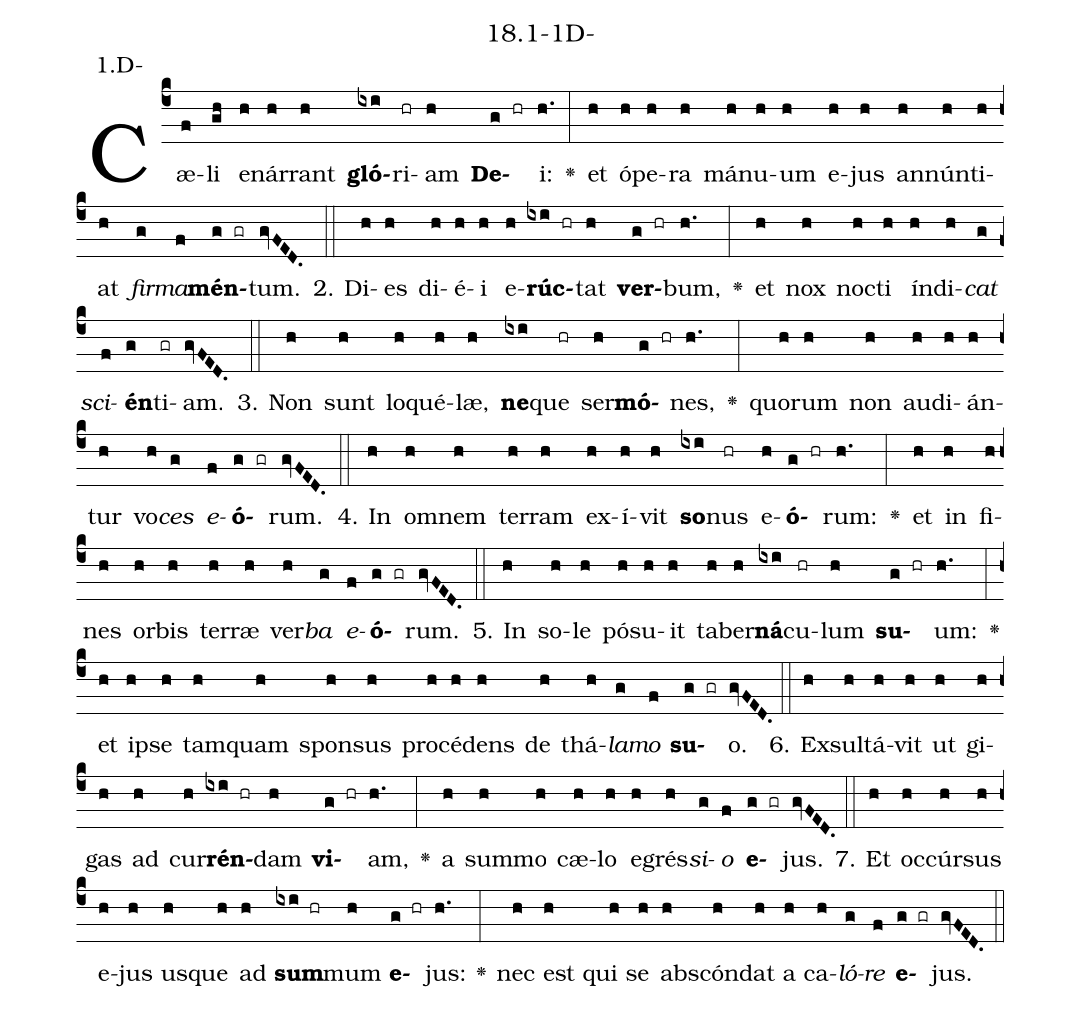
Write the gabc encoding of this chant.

name: 18.1-1D-;
annotation: 1.D-;
%%
(c4)Cæ(f)li(gh) e(h)nár(h)rant(h) <b>gló</b>(ixi)ri(hr)am(h) <b>De</b>(g hr)i:(h.) <v>\greheightstar</v>(:) et(h) ó(h)pe(h)ra(h) má(h)nu(h)um(h) e(h)jus(h) an(h)nún(h)ti(h)at(h) <i>fir</i>(g)<i>ma</i>(f)<b>mén</b>(g gr)tum.(gvFED.) (::)
2. Di(h)es(h) di(h)é(h)i(h) e(h)<b>rúc</b>(ixi hr)tat(h) <b>ver</b>(g hr)bum,(h.) <v>\greheightstar</v>(:) et(h) nox(h) noc(h)ti(h) ín(h)di(h)<i>cat</i>(g) <i>sci</i>(f)<b>én</b>(g)ti(gr)am.(gvFED.) (::)
3. Non(h) sunt(h) lo(h)qué(h)læ,(h) <b>ne</b>(ixi)que(hr) ser(h)<b>mó</b>(g hr)nes,(h.) <v>\greheightstar</v>(:) quo(h)rum(h) non(h) au(h)di(h)án(h)tur(h) vo(h)<i>ces</i>(g) <i>e</i>(f)<b>ó</b>(g gr)rum.(gvFED.) (::)
4. In(h) om(h)nem(h) ter(h)ram(h) ex(h)í(h)vit(h) <b>so</b>(ixi)nus(hr) e(h)<b>ó</b>(g hr)rum:(h.) <v>\greheightstar</v>(:) et(h) in(h) fi(h)nes(h) or(h)bis(h) ter(h)ræ(h) ver(h)<i>ba</i>(g) <i>e</i>(f)<b>ó</b>(g gr)rum.(gvFED.) (::)
5. In(h) so(h)le(h) pó(h)su(h)it(h) ta(h)ber(h)<b>ná</b>(ixi)cu(hr)lum(h) <b>su</b>(g hr)um:(h.) <v>\greheightstar</v>(:) et(h) ip(h)se(h) tam(h)quam(h) spon(h)sus(h) pro(h)cé(h)dens(h) de(h) thá(h)<i>la</i>(g)<i>mo</i>(f) <b>su</b>(g gr)o.(gvFED.) (::)
6. Ex(h)sul(h)tá(h)vit(h) ut(h) gi(h)gas(h) ad(h) cur(h)<b>rén</b>(ixi hr)dam(h) <b>vi</b>(g hr)am,(h.) <v>\greheightstar</v>(:) a(h) sum(h)mo(h) cæ(h)lo(h) e(h)grés(h)<i>si</i>(g)<i>o</i>(f) <b>e</b>(g gr)jus.(gvFED.) (::)
7. Et(h) oc(h)cúr(h)sus(h) e(h)jus(h) us(h)que(h) ad(h) <b>sum</b>(ixi hr)mum(h) <b>e</b>(g hr)jus:(h.) <v>\greheightstar</v>(:) nec(h) est(h) qui(h) se(h) abs(h)cón(h)dat(h) a(h) ca(h)<i>ló</i>(g)<i>re</i>(f) <b>e</b>(g gr)jus.(gvFED.) (::)
